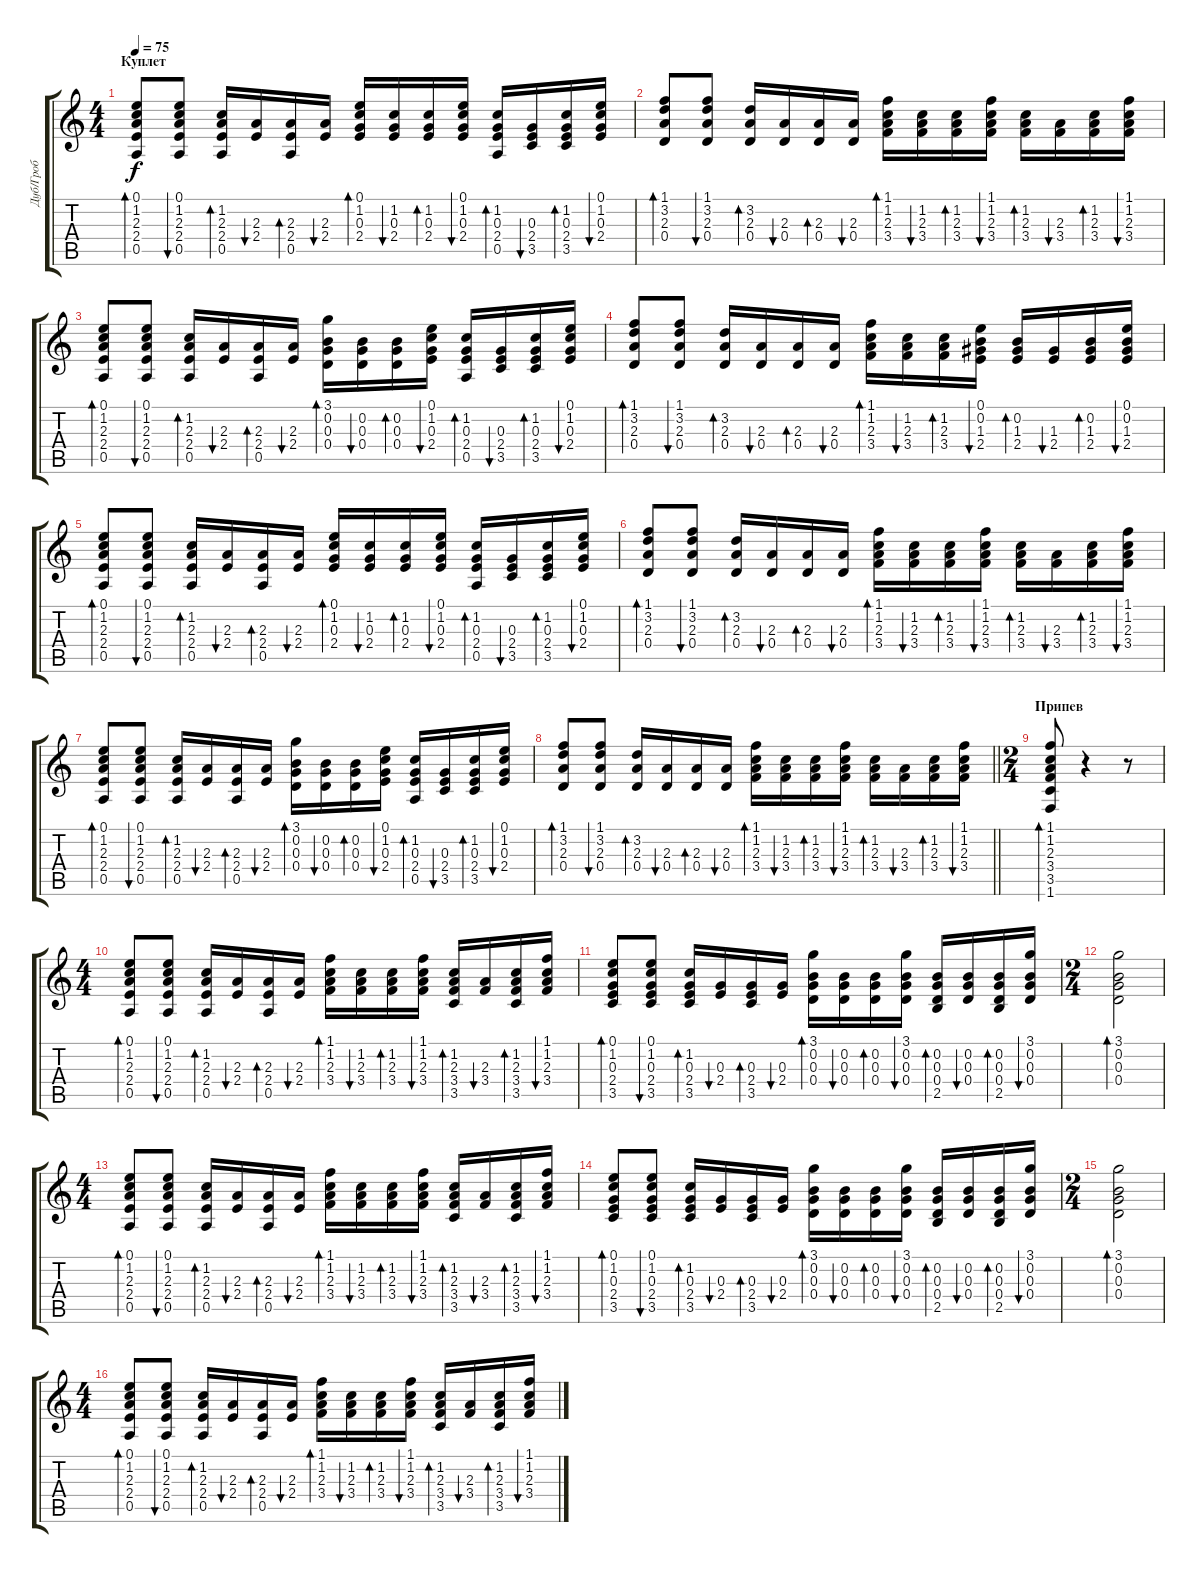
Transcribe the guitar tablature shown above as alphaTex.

\track ("Дуб/Гроб" "Дуб/Гроб") {instrument acousticguitarsteel}
\staff {score tabs}
\tuning (E4 B3 G3 D3 A2 E2) {hide}
\ts (4 4)
\section ("" "Куплет")
\tempo 75
\clef g2
\ks c
(0.1 1.2 2.3 2.4 0.5).8{bd 60 dy f} (0.1 1.2 2.3 2.4 0.5).8{bu 60} (1.2 2.3 2.4 0.5).16{bd 60} (2.3 2.4).16{bu 60} (2.3 2.4 0.5).16{bd 60} (2.3 2.4).16{bu 60} (0.1 1.2 0.3 2.4).16{bd 60} (1.2 0.3 2.4).16{bu 60} (1.2 0.3 2.4).16{bd 60} (0.1 1.2 0.3 2.4).16{bu 60} (1.2 0.3 2.4 0.5).16{bd 60} (0.3 2.4 3.5).16{bu 60} (1.2 0.3 2.4 3.5).16{bd 60} (0.1 1.2 0.3 2.4).16{bu 60} |
(1.1 3.2 2.3 0.4).8{bd 60} (1.1 3.2 2.3 0.4).8{bu 60} (3.2 2.3 0.4).16{bd 60} (2.3 0.4).16{bu 60} (2.3 0.4).16{bd 60} (2.3 0.4).16{bu 60} (1.1 1.2 2.3 3.4).16{bd 60} (1.2 2.3 3.4).16{bu 60} (1.2 2.3 3.4).16{bd 60} (1.1 1.2 2.3 3.4).16{bu 60} (1.2 2.3 3.4).16{bd 60} (2.3 3.4).16{bu 60} (1.2 2.3 3.4).16{bd 60} (1.1 1.2 2.3 3.4).16{bu 60} |
(0.1 1.2 2.3 2.4 0.5).8{bd 60} (0.1 1.2 2.3 2.4 0.5).8{bu 60} (1.2 2.3 2.4 0.5).16{bd 60} (2.3 2.4).16{bu 60} (2.3 2.4 0.5).16{bd 60} (2.3 2.4).16{bu 60} (3.1 0.2 0.3 0.4).16{bd 60} (0.2 0.3 0.4).16{bu 60} (0.2 0.3 0.4).16{bd 60} (0.1 1.2 0.3 2.4).16{bu 60} (1.2 0.3 2.4 0.5).16{bd 60} (0.3 2.4 3.5).16{bu 60} (1.2 0.3 2.4 3.5).16{bd 60} (0.1 1.2 0.3 2.4).16{bu 60} |
(1.1 3.2 2.3 0.4).8{bd 60} (1.1 3.2 2.3 0.4).8{bu 60} (3.2 2.3 0.4).16{bd 60} (2.3 0.4).16{bu 60} (2.3 0.4).16{bd 60} (2.3 0.4).16{bu 60} (1.1 1.2 2.3 3.4).16{bd 60} (1.2 2.3 3.4).16{bu 60} (1.2 2.3 3.4).16{bd 60} (0.1 0.2 1.3 2.4).16{bu 60} (0.2 1.3 2.4).16{bd 60} (1.3 2.4).16{bu 60} (0.2 1.3 2.4).16{bd 60} (0.1 0.2 1.3 2.4).16{bu 60} |
(0.1 1.2 2.3 2.4 0.5).8{bd 60} (0.1 1.2 2.3 2.4 0.5).8{bu 60} (1.2 2.3 2.4 0.5).16{bd 60} (2.3 2.4).16{bu 60} (2.3 2.4 0.5).16{bd 60} (2.3 2.4).16{bu 60} (0.1 1.2 0.3 2.4).16{bd 60} (1.2 0.3 2.4).16{bu 60} (1.2 0.3 2.4).16{bd 60} (0.1 1.2 0.3 2.4).16{bu 60} (1.2 0.3 2.4 0.5).16{bd 60} (0.3 2.4 3.5).16{bu 60} (1.2 0.3 2.4 3.5).16{bd 60} (0.1 1.2 0.3 2.4).16{bu 60} |
(1.1 3.2 2.3 0.4).8{bd 60} (1.1 3.2 2.3 0.4).8{bu 60} (3.2 2.3 0.4).16{bd 60} (2.3 0.4).16{bu 60} (2.3 0.4).16{bd 60} (2.3 0.4).16{bu 60} (1.1 1.2 2.3 3.4).16{bd 60} (1.2 2.3 3.4).16{bu 60} (1.2 2.3 3.4).16{bd 60} (1.1 1.2 2.3 3.4).16{bu 60} (1.2 2.3 3.4).16{bd 60} (2.3 3.4).16{bu 60} (1.2 2.3 3.4).16{bd 60} (1.1 1.2 2.3 3.4).16{bu 60} |
(0.1 1.2 2.3 2.4 0.5).8{bd 60} (0.1 1.2 2.3 2.4 0.5).8{bu 60} (1.2 2.3 2.4 0.5).16{bd 60} (2.3 2.4).16{bu 60} (2.3 2.4 0.5).16{bd 60} (2.3 2.4).16{bu 60} (3.1 0.2 0.3 0.4).16{bd 60} (0.2 0.3 0.4).16{bu 60} (0.2 0.3 0.4).16{bd 60} (0.1 1.2 0.3 2.4).16{bu 60} (1.2 0.3 2.4 0.5).16{bd 60} (0.3 2.4 3.5).16{bu 60} (1.2 0.3 2.4 3.5).16{bd 60} (0.1 1.2 0.3 2.4).16{bu 60} |
\barLineRight lightlight
(1.1 3.2 2.3 0.4).8{bd 60} (1.1 3.2 2.3 0.4).8{bu 60} (3.2 2.3 0.4).16{bd 60} (2.3 0.4).16{bu 60} (2.3 0.4).16{bd 60} (2.3 0.4).16{bu 60} (1.1 1.2 2.3 3.4).16{bd 60} (1.2 2.3 3.4).16{bu 60} (1.2 2.3 3.4).16{bd 60} (1.1 1.2 2.3 3.4).16{bu 60} (1.2 2.3 3.4).16{bd 60} (2.3 3.4).16{bu 60} (1.2 2.3 3.4).16{bd 60} (1.1 1.2 2.3 3.4).16{bu 60} |
\ts (2 4)
\section ("" "Припев")
(1.1 1.2 2.3 3.4 3.5 1.6).8{bd 60} r.4 r.8 |
\ts (4 4)
(0.1 1.2 2.3 2.4 0.5).8{bd 60} (0.1 1.2 2.3 2.4 0.5).8{bu 60} (1.2 2.3 2.4 0.5).16{bd 60} (2.3 2.4).16{bu 60} (2.3 2.4 0.5).16{bd 60} (2.3 2.4).16{bu 60} (1.1 1.2 2.3 3.4).16{bd 60} (1.2 2.3 3.4).16{bu 60} (1.2 2.3 3.4).16{bd 60} (1.1 1.2 2.3 3.4).16{bu 60} (1.2 2.3 3.4 3.5).16{bd 60} (2.3 3.4).16{bu 60} (1.2 2.3 3.4 3.5).16{bd 60} (1.1 1.2 2.3 3.4).16{bu 60} |
(0.1 1.2 0.3 2.4 3.5).8{bd 60} (0.1 1.2 0.3 2.4 3.5).8{bu 60} (1.2 0.3 2.4 3.5).16{bd 60} (0.3 2.4).16{bu 60} (0.3 2.4 3.5).16{bd 60} (0.3 2.4).16{bu 60} (3.1 0.2 0.3 0.4).16{bd 60} (0.2 0.3 0.4).16{bu 60} (0.2 0.3 0.4).16{bd 60} (3.1 0.2 0.3 0.4).16{bu 60} (0.2 0.3 0.4 2.5).16{bd 60} (0.2 0.3 0.4).16{bu 60} (0.2 0.3 0.4 2.5).16{bd 60} (3.1 0.2 0.3 0.4).16{bu 60} |
\ts (2 4)
(3.1 0.2 0.3 0.4).2{bd 60} |
\ts (4 4)
(0.1 1.2 2.3 2.4 0.5).8{bd 60} (0.1 1.2 2.3 2.4 0.5).8{bu 60} (1.2 2.3 2.4 0.5).16{bd 60} (2.3 2.4).16{bu 60} (2.3 2.4 0.5).16{bd 60} (2.3 2.4).16{bu 60} (1.1 1.2 2.3 3.4).16{bd 60} (1.2 2.3 3.4).16{bu 60} (1.2 2.3 3.4).16{bd 60} (1.1 1.2 2.3 3.4).16{bu 60} (1.2 2.3 3.4 3.5).16{bd 60} (2.3 3.4).16{bu 60} (1.2 2.3 3.4 3.5).16{bd 60} (1.1 1.2 2.3 3.4).16{bu 60} |
(0.1 1.2 0.3 2.4 3.5).8{bd 60} (0.1 1.2 0.3 2.4 3.5).8{bu 60} (1.2 0.3 2.4 3.5).16{bd 60} (0.3 2.4).16{bu 60} (0.3 2.4 3.5).16{bd 60} (0.3 2.4).16{bu 60} (3.1 0.2 0.3 0.4).16{bd 60} (0.2 0.3 0.4).16{bu 60} (0.2 0.3 0.4).16{bd 60} (3.1 0.2 0.3 0.4).16{bu 60} (0.2 0.3 0.4 2.5).16{bd 60} (0.2 0.3 0.4).16{bu 60} (0.2 0.3 0.4 2.5).16{bd 60} (3.1 0.2 0.3 0.4).16{bu 60} |
\ts (2 4)
(3.1 0.2 0.3 0.4).2{bd 60} |
\ts (4 4)
(0.1 1.2 2.3 2.4 0.5).8{bd 60} (0.1 1.2 2.3 2.4 0.5).8{bu 60} (1.2 2.3 2.4 0.5).16{bd 60} (2.3 2.4).16{bu 60} (2.3 2.4 0.5).16{bd 60} (2.3 2.4).16{bu 60} (1.1 1.2 2.3 3.4).16{bd 60} (1.2 2.3 3.4).16{bu 60} (1.2 2.3 3.4).16{bd 60} (1.1 1.2 2.3 3.4).16{bu 60} (1.2 2.3 3.4 3.5).16{bd 60} (2.3 3.4).16{bu 60} (1.2 2.3 3.4 3.5).16{bd 60} (1.1 1.2 2.3 3.4).16{bu 60}
